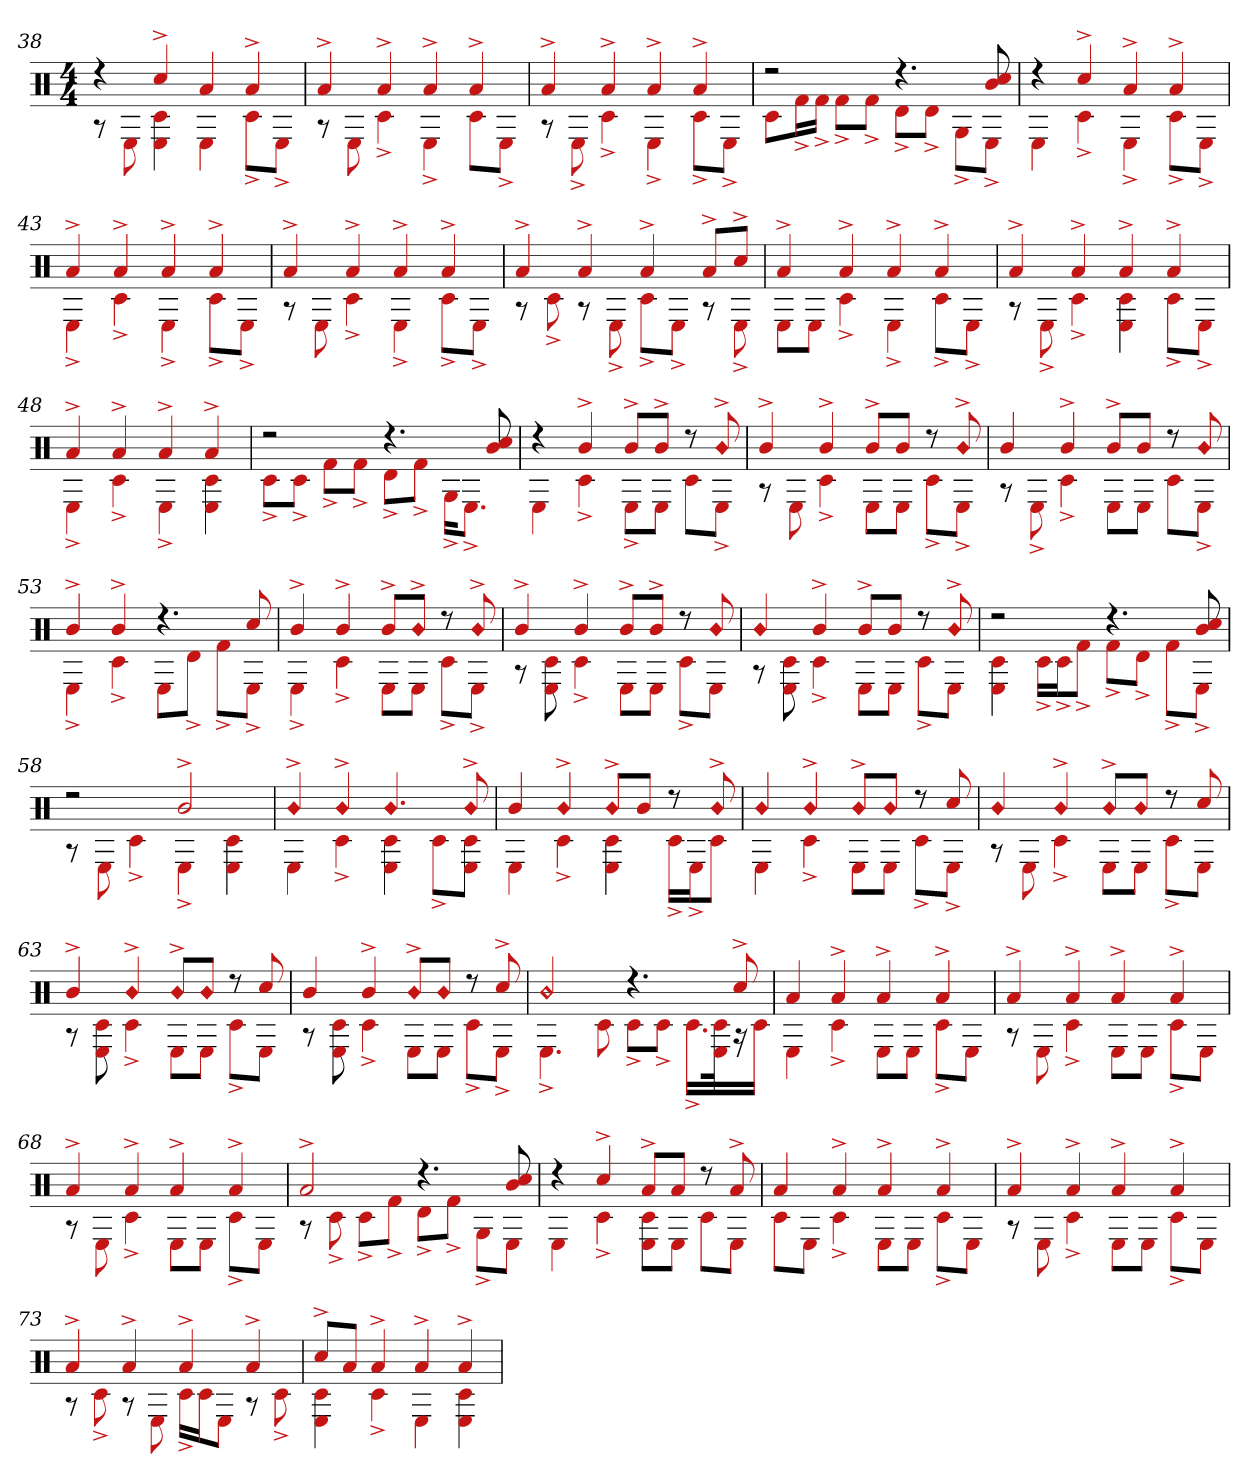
**kern
*part1
*staff1
*clefX
*k[]
*M4/4
=38
*^
4r	8r
.	8E
4cc#^	4E 4c#
4a	4E
4a^	8c#^L
.	8E^J
=39	=39
4a^	8r
.	8E
4a^	4c#^
4a^	4E^
4a^	8c#L
.	8E^J
=40	=40
4a^	8r
.	8E^
4a^	4c#^
4a^	4E^
4a^	8c#^L
.	8E^J
=41	=41
2r	8c#L
.	16f#^L
.	16f#^JJ
.	8f#^L
.	8f#^J
4.r	8d^L
.	8d^J
.	8G^L
8cc# 8b	8E^J
=42	=42
4r	4E
4cc#^	4c#^
4a^	4E^
4a^	8c#^L
.	8E^J
=43	=43
4a^	4E^
4a^	4c#^
4a^	4E^
4a^	8c#^L
.	8E^J
=44	=44
4a^	8r
.	8E
4a^	4c#^
4a^	4E^
4a^	8c#^L
.	8E^J
=45	=45
4a^	8r
.	8c#^
4a^	8r
.	8E^
4a^	8c#^L
.	8E^J
8a^L	8r
8cc#^J	8E^
=46	=46
4a^	8EL
.	8EJ
4a^	4c#^
4a^	4E^
4a^	8c#^L
.	8E^J
=47	=47
4a^	8r
.	8E^
4a^	4c#^
4a^	4E 4c#
4a^	8c#^L
.	8E^J
=48	=48
4a^	4E^
4a^	4c#^
4a^	4E^
4a^	4c# 4E
=49	=49
2r	8c#^L
.	8c#^J
.	8f#^L
.	8f#^J
4.r	8d^L
.	8f#^J
.	16G^KL
.	8.E^J
8cc# 8b	.
=50	=50
4r	4E
4b^	4c#^
8b^L	8E^L
8b^J	8EJ
8r	8c#L
!LO:N:head=diamond	!
8b^	8E^J
=51	=51
4b^	8r
.	8E
4b^	4c#^
8b^L	8EL
8bJ	8EJ
8r	8c#^L
!LO:N:head=diamond	!
8b^	8E^J
=52	=52
4b	8r
.	8E^
4b^	4c#^
8b^L	8EL
8bJ	8EJ
8r	8c#L
!LO:N:head=diamond	!
8b	8E^J
=53	=53
4b^	4E^
4b^	4c#^
4.r	8EL
.	8d^J
.	8f#^L
8cc#	8E^J
=54	=54
4b^	4E^
4b^	4c#^
8b^L	8EL
!LO:N:head=diamond	!
8b^J	8EJ
8r	8c#^L
!LO:N:head=diamond	!
8b^	8E^J
=55	=55
4b^	8r
.	8E 8c#
4b^	4c#^
8b^L	8EL
8b^J	8EJ
8r	8c#^L
!LO:N:head=diamond	!
8b	8EJ
=56	=56
!LO:N:head=diamond	!
4b	8r
.	8E 8c#
4b^	4c#^
8b^L	8EL
8bJ	8EJ
8r	8c#^L
!LO:N:head=diamond	!
8b^	8EJ
=57	=57
2r	4E 4c#
.	16c#^LL
.	16c#^J
.	8f#^J
4.r	8f#^L
.	8d^J
.	8f#^L
8cc# 8b	8E^J
=58	=58
2r	8r
.	8E
.	4c#^
2b^	4E^
.	4E 4c#
=59	=59
!LO:N:head=diamond	!
4b^	4E
!LO:N:head=diamond	!
4b^	4c#^
!LO:N:head=diamond	!
4.b	4E 4c#
.	8c#^L
!LO:N:head=diamond	!
8b^	8E 8c#J
=60	=60
4b	4E
!LO:N:head=diamond	!
4b^	4c#^
!LO:N:head=diamond	!
8b^L	4E 4c#
8bJ	.
8r	16c#^LL
.	16E^J
!LO:N:head=diamond	!
8b^	8c#J
=61	=61
!LO:N:head=diamond	!
4b	4E
!LO:N:head=diamond	!
4b^	4c#^
!LO:N:head=diamond	!
8b^L	8EL
!LO:N:head=diamond	!
8bJ	8EJ
8r	8c#^L
8cc#	8E^J
=62	=62
!LO:N:head=diamond	!
4b	8r
.	8E
!LO:N:head=diamond	!
4b^	4c#^
!LO:N:head=diamond	!
8b^L	8EL
!LO:N:head=diamond	!
8bJ	8EJ
8r	8c#^L
8cc#	8EJ
=63	=63
4b^	8r
.	8E 8c#
!LO:N:head=diamond	!
4b^	4c#^
!LO:N:head=diamond	!
8b^L	8EL
!LO:N:head=diamond	!
8bJ	8EJ
8r	8c#^L
8cc#	8EJ
=64	=64
4b	8r
.	8E 8c#
4b^	4c#^
!LO:N:head=diamond	!
8b^L	8EL
!LO:N:head=diamond	!
8bJ	8EJ
8r	8c#^L
8cc#^	8E^J
=65	=65
!LO:N:head=diamond	!
2b	4.E^
.	8c#
4.r	8c#^L
.	8c#^J
.	16.c#^LL
.	32E 32c#k
8cc#^	16r
.	16c#JJ
=66	=66
4a	4E
4a^	4c#^
4a^	8EL
.	8EJ
4a^	8c#^L
.	8EJ
=67	=67
4a^	8r
.	8E
4a^	4c#^
4a^	8EL
.	8EJ
4a^	8c#^L
.	8EJ
=68	=68
4a^	8r
.	8E
4a^	4c#^
4a^	8EL
.	8EJ
4a^	8c#^L
.	8EJ
=69	=69
2a^	8r
.	8c#^
.	8c#^L
.	8f#^J
4.r	8d^L
.	8f#^J
.	8G^L
8cc# 8b	8EJ
=70	=70
4r	4E
4cc#^	4c#^
8a^L	8c# 8EL
8aJ	8EJ
8r	8c#L
8a^	8EJ
=71	=71
4a	8c#L
.	8EJ
4a^	4c#^
4a^	8EL
.	8EJ
4a^	8c#^L
.	8EJ
=72	=72
4a^	8r
.	8E
4a^	4c#^
4a^	8EL
.	8EJ
4a^	8c#^L
.	8EJ
=73	=73
4a^	8r
.	8c#^
4a^	8r
.	8E
4a^	16c#^LL
.	16c#J
.	8EJ
4a^	8r
.	8c#^
=74	=74
8cc#^L	4c# 4E
8aJ	.
4a^	4c#^
4a^	4E
4a^	4E 4c#
*v	*v
=
*-
